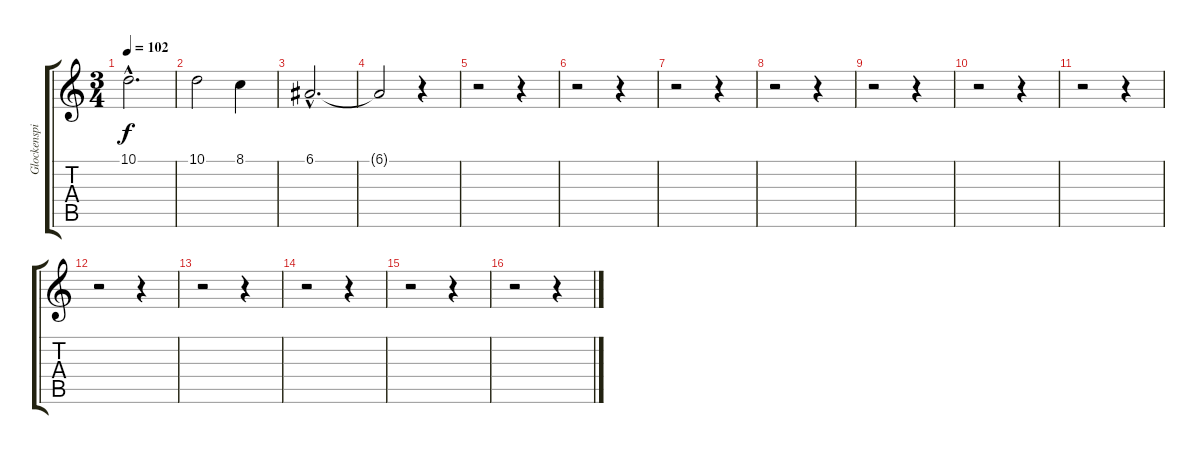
\track ("Glockenspiel" "Glockenspi") {instrument glockenspiel}
\staff {score tabs}
\tuning (E4 B3 G3 D3 A2 E2) {hide}
\ts (3 4)
\tempo 102
\clef g2
\ks c
10.1{hac}.2{d dy f} |
10.1.2 8.1.4 |
6.1{hac}.2{d} |
6.1{t}.2 r.4 |
r.2 r.4 |
r.2 r.4 |
r.2 r.4 |
r.2 r.4 |
r.2 r.4 |
r.2 r.4 |
r.2 r.4 |
r.2 r.4 |
r.2 r.4 |
r.2 r.4 |
r.2 r.4 |
r.2 r.4
